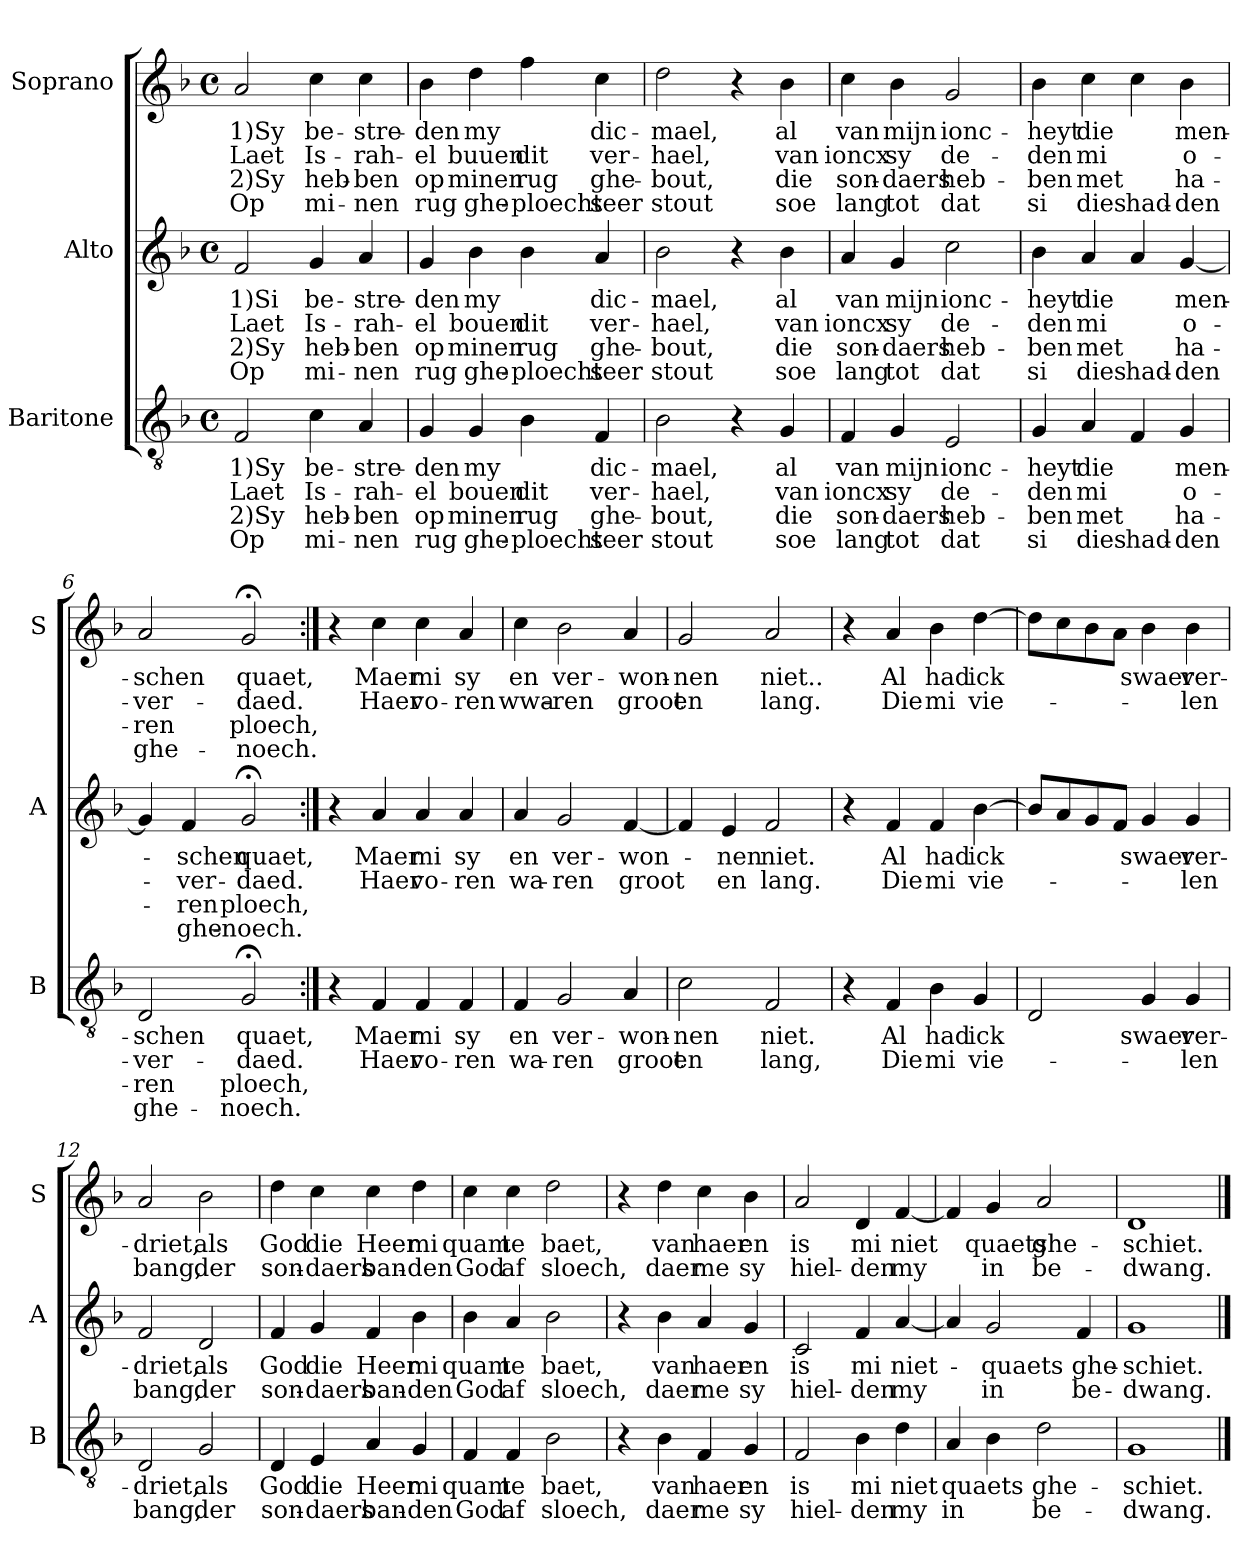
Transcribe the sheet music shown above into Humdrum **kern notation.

**kern	**text	**text	**text	**text	**kern	**text	**text	**text	**text	**kern	**text	**text	**text	**text
*part3	*part3	*part3	*part3	*part3	*part2	*part2	*part2	*part2	*part2	*part1	*part1	*part1	*part1	*part1
*staff3	*staff3	*staff3	*staff3	*staff3	*staff2	*staff2	*staff2	*staff2	*staff2	*staff1	*staff1	*staff1	*staff1	*staff1
*I"Baritone	*	*	*	*	*I"Alto	*	*	*	*	*I"Soprano	*	*	*	*
*I'B	*	*	*	*	*I'A	*	*	*	*	*I'S	*	*	*	*
*clefGv2	*	*	*	*	*clefG2	*	*	*	*	*clefG2	*	*	*	*
*k[b-]	*	*	*	*	*k[b-]	*	*	*	*	*k[b-]	*	*	*	*
*F:	*	*	*	*	*F:	*	*	*	*	*F:	*	*	*	*
*M4/4	*	*	*	*	*M4/4	*	*	*	*	*M4/4	*	*	*	*
*met(c)	*	*	*	*	*met(c)	*	*	*	*	*met(c)	*	*	*	*
=1	=1	=1	=1	=1	=1	=1	=1	=1	=1	=1	=1	=1	=1	=1
!	!LO:LY:b	!LO:LY:b	!LO:LY:b	!LO:LY:b	!	!LO:LY:b	!LO:LY:b	!LO:LY:b	!LO:LY:b	!	!LO:LY:b	!LO:LY:b	!LO:LY:b	!LO:LY:b
2F/	1)Sy	Laet	2)Sy	Op	2f/	1)Si	Laet	2)Sy	Op	2a/	1)Sy	Laet	2)Sy	Op
!	!LO:LY:b	!LO:LY:b	!LO:LY:b	!LO:LY:b	!	!LO:LY:b	!LO:LY:b	!LO:LY:b	!LO:LY:b	!	!LO:LY:b	!LO:LY:b	!LO:LY:b	!LO:LY:b
4c\	be-	Is-	heb-	mi-	4g/	be-	Is-	heb-	mi-	4cc\	be-	Is-	heb-	mi-
!	!LO:LY:b	!LO:LY:b	!LO:LY:b	!LO:LY:b	!	!LO:LY:b	!LO:LY:b	!LO:LY:b	!LO:LY:b	!	!LO:LY:b	!LO:LY:b	!LO:LY:b	!LO:LY:b
4A/	-stre-	-rah-	-ben	-nen	4a/	-stre-	-rah-	-ben	-nen	4cc\	-stre-	-rah-	-ben	-nen
=2	=2	=2	=2	=2	=2	=2	=2	=2	=2	=2	=2	=2	=2	=2
!	!LO:LY:b	!LO:LY:b	!LO:LY:b	!LO:LY:b	!	!LO:LY:b	!LO:LY:b	!LO:LY:b	!LO:LY:b	!	!LO:LY:b	!LO:LY:b	!LO:LY:b	!LO:LY:b
4G/	-den	-el	op	rug	4g/	-den	-el	op	rug	4b-\	-den	-el	op	rug
!	!LO:LY:b	!LO:LY:b	!LO:LY:b	!LO:LY:b	!	!LO:LY:b	!LO:LY:b	!LO:LY:b	!LO:LY:b	!	!LO:LY:b	!LO:LY:b	!LO:LY:b	!LO:LY:b
4G/	my	bouen	minen	ghe-	4b-\	my	bouen	minen	ghe-	4dd\	my	buuen	minen	ghe-
!	!	!LO:LY:b	!LO:LY:b	!LO:LY:b	!	!	!LO:LY:b	!LO:LY:b	!LO:LY:b	!	!	!LO:LY:b	!LO:LY:b	!LO:LY:b
4B-\	.	dit	rug	-ploecht	4b-\	.	dit	rug	-ploecht	4ff\	.	dit	rug	-ploecht
!	!LO:LY:b	!LO:LY:b	!LO:LY:b	!LO:LY:b	!	!LO:LY:b	!LO:LY:b	!LO:LY:b	!LO:LY:b	!	!LO:LY:b	!LO:LY:b	!LO:LY:b	!LO:LY:b
4F/	dic-	ver-	ghe-	seer	4a/	dic-	ver-	ghe-	seer	4cc\	dic-	ver-	ghe-	seer
=3	=3	=3	=3	=3	=3	=3	=3	=3	=3	=3	=3	=3	=3	=3
!	!LO:LY:b	!LO:LY:b	!LO:LY:b	!LO:LY:b	!	!LO:LY:b	!LO:LY:b	!LO:LY:b	!LO:LY:b	!	!LO:LY:b	!LO:LY:b	!LO:LY:b	!LO:LY:b
2B-\	-mael,	-hael,	-bout,	stout	2b-\	-mael,	-hael,	-bout,	stout	2dd\	-mael,	-hael,	-bout,	stout
4r	.	.	.	.	4r	.	.	.	.	4r	.	.	.	.
!	!LO:LY:b	!LO:LY:b	!LO:LY:b	!LO:LY:b	!	!LO:LY:b	!LO:LY:b	!LO:LY:b	!LO:LY:b	!	!LO:LY:b	!LO:LY:b	!LO:LY:b	!LO:LY:b
4G/	al	van	die	soe	4b-\	al	van	die	soe	4b-\	al	van	die	soe
=4	=4	=4	=4	=4	=4	=4	=4	=4	=4	=4	=4	=4	=4	=4
!	!LO:LY:b	!LO:LY:b	!LO:LY:b	!LO:LY:b	!	!LO:LY:b	!LO:LY:b	!LO:LY:b	!LO:LY:b	!	!LO:LY:b	!LO:LY:b	!LO:LY:b	!LO:LY:b
4F/	van	ioncx	son-	lang	4a/	van	ioncx	son-	lang	4cc\	van	ioncx	son-	lang
!	!LO:LY:b	!LO:LY:b	!LO:LY:b	!LO:LY:b	!	!LO:LY:b	!LO:LY:b	!LO:LY:b	!LO:LY:b	!	!LO:LY:b	!LO:LY:b	!LO:LY:b	!LO:LY:b
4G/	mijn	sy	-daers	tot	4g/	mijn	sy	-daers	tot	4b-\	mijn	sy	-daers	tot
!	!LO:LY:b	!LO:LY:b	!LO:LY:b	!LO:LY:b	!	!LO:LY:b	!LO:LY:b	!LO:LY:b	!LO:LY:b	!	!LO:LY:b	!LO:LY:b	!LO:LY:b	!LO:LY:b
2E/	ionc-	de-	heb-	dat	2cc\	ionc-	de-	heb-	dat	2g/	ionc-	de-	heb-	dat
!!LO:LB:g=z
=5	=5	=5	=5	=5	=5	=5	=5	=5	=5	=5	=5	=5	=5	=5
!	!LO:LY:b	!LO:LY:b	!LO:LY:b	!LO:LY:b	!	!LO:LY:b	!LO:LY:b	!LO:LY:b	!LO:LY:b	!	!LO:LY:b	!LO:LY:b	!LO:LY:b	!LO:LY:b
4G/	-heyt	-den	-ben	si	4b-\	-heyt	-den	-ben	si	4b-\	-heyt	-den	-ben	si
!	!LO:LY:b	!LO:LY:b	!LO:LY:b	!LO:LY:b	!	!LO:LY:b	!LO:LY:b	!LO:LY:b	!LO:LY:b	!	!LO:LY:b	!LO:LY:b	!LO:LY:b	!LO:LY:b
4A/	die	mi	met	dies	4a/	die	mi	met	dies	4cc\	die	mi	met	dies
!	!	!	!	!LO:LY:b	!	!	!	!	!LO:LY:b	!	!	!	!	!LO:LY:b
4F/	.	.	.	had-	4a/	.	.	.	had-	4cc\	.	.	.	had-
!	!LO:LY:b	!LO:LY:b	!LO:LY:b	!LO:LY:b	!	!LO:LY:b	!LO:LY:b	!LO:LY:b	!LO:LY:b	!	!LO:LY:b	!LO:LY:b	!LO:LY:b	!LO:LY:b
4G/	men-	o-	ha-	-den	[4g/	men-	o-	ha-	-den	4b-\	men-	o-	ha-	-den
=6	=6	=6	=6	=6	=6	=6	=6	=6	=6	=6	=6	=6	=6	=6
!	!LO:LY:b	!LO:LY:b	!LO:LY:b	!LO:LY:b	!	!	!	!	!	!	!LO:LY:b	!LO:LY:b	!LO:LY:b	!LO:LY:b
2D/	-schen	-ver-	-ren	ghe-	4g/]	.	.	.	.	2a/	-schen	-ver-	-ren	ghe-
!	!	!	!	!	!	!LO:LY:b	!LO:LY:b	!LO:LY:b	!LO:LY:b	!	!	!	!	!
.	.	.	.	.	4f/	-schen	-ver-	-ren	ghe-	.	.	.	.	.
!	!LO:LY:b	!LO:LY:b	!LO:LY:b	!LO:LY:b	!	!LO:LY:b	!LO:LY:b	!LO:LY:b	!LO:LY:b	!	!LO:LY:b	!LO:LY:b	!LO:LY:b	!LO:LY:b
2G;</	quaet,	-daed.	ploech,	-noech.	2g;</	quaet,	-daed.	ploech,	-noech.	2g;</	quaet,	-daed.	ploech,	-noech.
=7:|!	=7:|!	=7:|!	=7:|!	=7:|!	=7:|!	=7:|!	=7:|!	=7:|!	=7:|!	=7:|!	=7:|!	=7:|!	=7:|!	=7:|!
4r	.	.	.	.	4r	.	.	.	.	4r	.	.	.	.
!	!LO:LY:b	!LO:LY:b	!	!	!	!LO:LY:b	!LO:LY:b	!	!	!	!LO:LY:b	!LO:LY:b	!	!
4F/	Maer	Haer	.	.	4a/	Maer	Haer	.	.	4cc\	Maer	Haer	.	.
!	!LO:LY:b	!LO:LY:b	!	!	!	!LO:LY:b	!LO:LY:b	!	!	!	!LO:LY:b	!LO:LY:b	!	!
4F/	mi	vo-	.	.	4a/	mi	vo-	.	.	4cc\	mi	vo-	.	.
!	!LO:LY:b	!LO:LY:b	!	!	!	!LO:LY:b	!LO:LY:b	!	!	!	!LO:LY:b	!LO:LY:b	!	!
4F/	sy	-ren	.	.	4a/	sy	-ren	.	.	4a/	sy	-ren	.	.
=8	=8	=8	=8	=8	=8	=8	=8	=8	=8	=8	=8	=8	=8	=8
!	!LO:LY:b	!LO:LY:b	!	!	!	!LO:LY:b	!LO:LY:b	!	!	!	!LO:LY:b	!LO:LY:b	!	!
4F/	en	wa-	.	.	4a/	en	wa-	.	.	4cc\	en	wwa-	.	.
!	!LO:LY:b	!LO:LY:b	!	!	!	!LO:LY:b	!LO:LY:b	!	!	!	!LO:LY:b	!LO:LY:b	!	!
2G/	ver-	-ren	.	.	2g/	ver-	-ren	.	.	2b-\	ver-	-ren	.	.
!	!LO:LY:b	!LO:LY:b	!	!	!	!LO:LY:b	!LO:LY:b	!	!	!	!LO:LY:b	!LO:LY:b	!	!
4A/	-won-	groot	.	.	[4f/	-won-	groot	.	.	4a/	-won-	groot	.	.
=9	=9	=9	=9	=9	=9	=9	=9	=9	=9	=9	=9	=9	=9	=9
!	!LO:LY:b	!LO:LY:b	!	!	!	!	!	!	!	!	!LO:LY:b	!LO:LY:b	!	!
2c\	-nen	en	.	.	4f/]	.	.	.	.	2g/	-nen	en	.	.
!	!	!	!	!	!	!LO:LY:b	!LO:LY:b	!	!	!	!	!	!	!
.	.	.	.	.	4e/	-nen	en	.	.	.	.	.	.	.
!	!LO:LY:b	!LO:LY:b	!	!	!	!LO:LY:b	!LO:LY:b	!	!	!	!LO:LY:b	!LO:LY:b	!	!
2F/	niet.	lang,	.	.	2f/	niet.	lang.	.	.	2a/	niet..	lang.	.	.
!!LO:PB:g=z
=10	=10	=10	=10	=10	=10	=10	=10	=10	=10	=10	=10	=10	=10	=10
4r	.	.	.	.	4r	.	.	.	.	4r	.	.	.	.
!	!LO:LY:b	!LO:LY:b	!	!	!	!LO:LY:b	!LO:LY:b	!	!	!	!LO:LY:b	!LO:LY:b	!	!
4F/	Al	Die	.	.	4f/	Al	Die	.	.	4a/	Al	Die	.	.
!	!LO:LY:b	!LO:LY:b	!	!	!	!LO:LY:b	!LO:LY:b	!	!	!	!LO:LY:b	!LO:LY:b	!	!
4B-\	had	mi	.	.	4f/	had	mi	.	.	4b-\	had	mi	.	.
!	!LO:LY:b	!LO:LY:b	!	!	!	!LO:LY:b	!LO:LY:b	!	!	!	!LO:LY:b	!LO:LY:b	!	!
4G/	ick	vie-	.	.	[4b-\	ick	vie-	.	.	[4dd\	ick	vie-	.	.
=11	=11	=11	=11	=11	=11	=11	=11	=11	=11	=11	=11	=11	=11	=11
2D/	.	.	.	.	8b-/L]	.	.	.	.	8dd\L]	.	.	.	.
.	.	.	.	.	8a/	.	.	.	.	8cc\	.	.	.	.
.	.	.	.	.	8g/	.	.	.	.	8b-\	.	.	.	.
.	.	.	.	.	8f/J	.	.	.	.	8a\J	.	.	.	.
!	!LO:LY:b	!	!	!	!	!LO:LY:b	!	!	!	!	!LO:LY:b	!	!	!
4G/	swaer	.	.	.	4g/	swaer	.	.	.	4b-\	swaer	.	.	.
!	!LO:LY:b	!LO:LY:b	!	!	!	!LO:LY:b	!LO:LY:b	!	!	!	!LO:LY:b	!LO:LY:b	!	!
4G/	ver-	-len	.	.	4g/	ver-	-len	.	.	4b-\	ver-	-len	.	.
=12	=12	=12	=12	=12	=12	=12	=12	=12	=12	=12	=12	=12	=12	=12
!	!LO:LY:b	!LO:LY:b	!	!	!	!LO:LY:b	!LO:LY:b	!	!	!	!LO:LY:b	!LO:LY:b	!	!
2D/	-driet,	bang,	.	.	2f/	-driet,	bang,	.	.	2a/	-driet,	bang,	.	.
!	!LO:LY:b	!LO:LY:b	!	!	!	!LO:LY:b	!LO:LY:b	!	!	!	!LO:LY:b	!LO:LY:b	!	!
2G/	als	der	.	.	2d/	als	der	.	.	2b-\	als	der	.	.
=13	=13	=13	=13	=13	=13	=13	=13	=13	=13	=13	=13	=13	=13	=13
!	!LO:LY:b	!LO:LY:b	!	!	!	!LO:LY:b	!LO:LY:b	!	!	!	!LO:LY:b	!LO:LY:b	!	!
4D/	God	son-	.	.	4f/	God	son-	.	.	4dd\	God	son-	.	.
!	!LO:LY:b	!LO:LY:b	!	!	!	!LO:LY:b	!LO:LY:b	!	!	!	!LO:LY:b	!LO:LY:b	!	!
4E/	die	-daers	.	.	4g/	die	-daers	.	.	4cc\	die	-daers	.	.
!	!LO:LY:b	!LO:LY:b	!	!	!	!LO:LY:b	!LO:LY:b	!	!	!	!LO:LY:b	!LO:LY:b	!	!
4A/	Heer	ban-	.	.	4f/	Heer	ban-	.	.	4cc\	Heer	ban-	.	.
!	!LO:LY:b	!LO:LY:b	!	!	!	!LO:LY:b	!LO:LY:b	!	!	!	!LO:LY:b	!LO:LY:b	!	!
4G/	mi	-den	.	.	4b-\	mi	-den	.	.	4dd\	mi	-den	.	.
=14	=14	=14	=14	=14	=14	=14	=14	=14	=14	=14	=14	=14	=14	=14
!	!LO:LY:b	!LO:LY:b	!	!	!	!LO:LY:b	!LO:LY:b	!	!	!	!LO:LY:b	!LO:LY:b	!	!
4F/	quam	God	.	.	4b-\	quam	God	.	.	4cc\	quam	God	.	.
!	!LO:LY:b	!LO:LY:b	!	!	!	!LO:LY:b	!LO:LY:b	!	!	!	!LO:LY:b	!LO:LY:b	!	!
4F/	te	af	.	.	4a/	te	af	.	.	4cc\	te	af	.	.
!	!LO:LY:b	!LO:LY:b	!	!	!	!LO:LY:b	!LO:LY:b	!	!	!	!LO:LY:b	!LO:LY:b	!	!
2B-\	baet,	sloech,	.	.	2b-\	baet,	sloech,	.	.	2dd\	baet,	sloech,	.	.
!!LO:LB:g=z
=15	=15	=15	=15	=15	=15	=15	=15	=15	=15	=15	=15	=15	=15	=15
4r	.	.	.	.	4r	.	.	.	.	4r	.	.	.	.
!	!LO:LY:b	!LO:LY:b	!	!	!	!LO:LY:b	!LO:LY:b	!	!	!	!LO:LY:b	!LO:LY:b	!	!
4B-\	van	daer	.	.	4b-\	van	daer	.	.	4dd\	van	daer	.	.
!	!LO:LY:b	!LO:LY:b	!	!	!	!LO:LY:b	!LO:LY:b	!	!	!	!LO:LY:b	!LO:LY:b	!	!
4F/	haer	me	.	.	4a/	haer	me	.	.	4cc\	haer	me	.	.
!	!LO:LY:b	!LO:LY:b	!	!	!	!LO:LY:b	!LO:LY:b	!	!	!	!LO:LY:b	!LO:LY:b	!	!
4G/	en	sy	.	.	4g/	en	sy	.	.	4b-\	en	sy	.	.
=16	=16	=16	=16	=16	=16	=16	=16	=16	=16	=16	=16	=16	=16	=16
!	!LO:LY:b	!LO:LY:b	!	!	!	!LO:LY:b	!LO:LY:b	!	!	!	!LO:LY:b	!LO:LY:b	!	!
2F/	is	hiel-	.	.	2c/	is	hiel-	.	.	2a/	is	hiel-	.	.
!	!LO:LY:b	!LO:LY:b	!	!	!	!LO:LY:b	!LO:LY:b	!	!	!	!LO:LY:b	!LO:LY:b	!	!
4B-\	mi	-den	.	.	4f/	mi	-den	.	.	4d/	mi	-den	.	.
!	!LO:LY:b	!LO:LY:b	!	!	!	!LO:LY:b	!LO:LY:b	!	!	!	!LO:LY:b	!LO:LY:b	!	!
4d\	niet	my	.	.	[4a/	niet-	my	.	.	[4f/	niet	my	.	.
=17	=17	=17	=17	=17	=17	=17	=17	=17	=17	=17	=17	=17	=17	=17
!	!LO:LY:b	!LO:LY:b	!	!	!	!	!	!	!	!	!	!	!	!
4A/	quaets	in	.	.	4a/]	.	.	.	.	4f/]	.	.	.	.
!	!	!	!	!	!	!LO:LY:b	!LO:LY:b	!	!	!	!LO:LY:b	!LO:LY:b	!	!
4B-\	.	.	.	.	2g/	-quaets	in	.	.	4g/	quaets	in	.	.
!	!LO:LY:b	!LO:LY:b	!	!	!	!	!	!	!	!	!LO:LY:b	!LO:LY:b	!	!
2d\	ghe-	be-	.	.	.	.	.	.	.	2a/	ghe-	be-	.	.
!	!	!	!	!	!	!LO:LY:b	!LO:LY:b	!	!	!	!	!	!	!
.	.	.	.	.	4f/	ghe-	be-	.	.	.	.	.	.	.
=18	=18	=18	=18	=18	=18	=18	=18	=18	=18	=18	=18	=18	=18	=18
!	!LO:LY:b	!LO:LY:b	!	!	!	!LO:LY:b	!LO:LY:b	!	!	!	!LO:LY:b	!LO:LY:b	!	!
1G	-schiet.	-dwang.	.	.	1g	-schiet.	-dwang.	.	.	1d	-schiet.	-dwang.	.	.
==	==	==	==	==	==	==	==	==	==	==	==	==	==	==
*-	*-	*-	*-	*-	*-	*-	*-	*-	*-	*-	*-	*-	*-	*-
